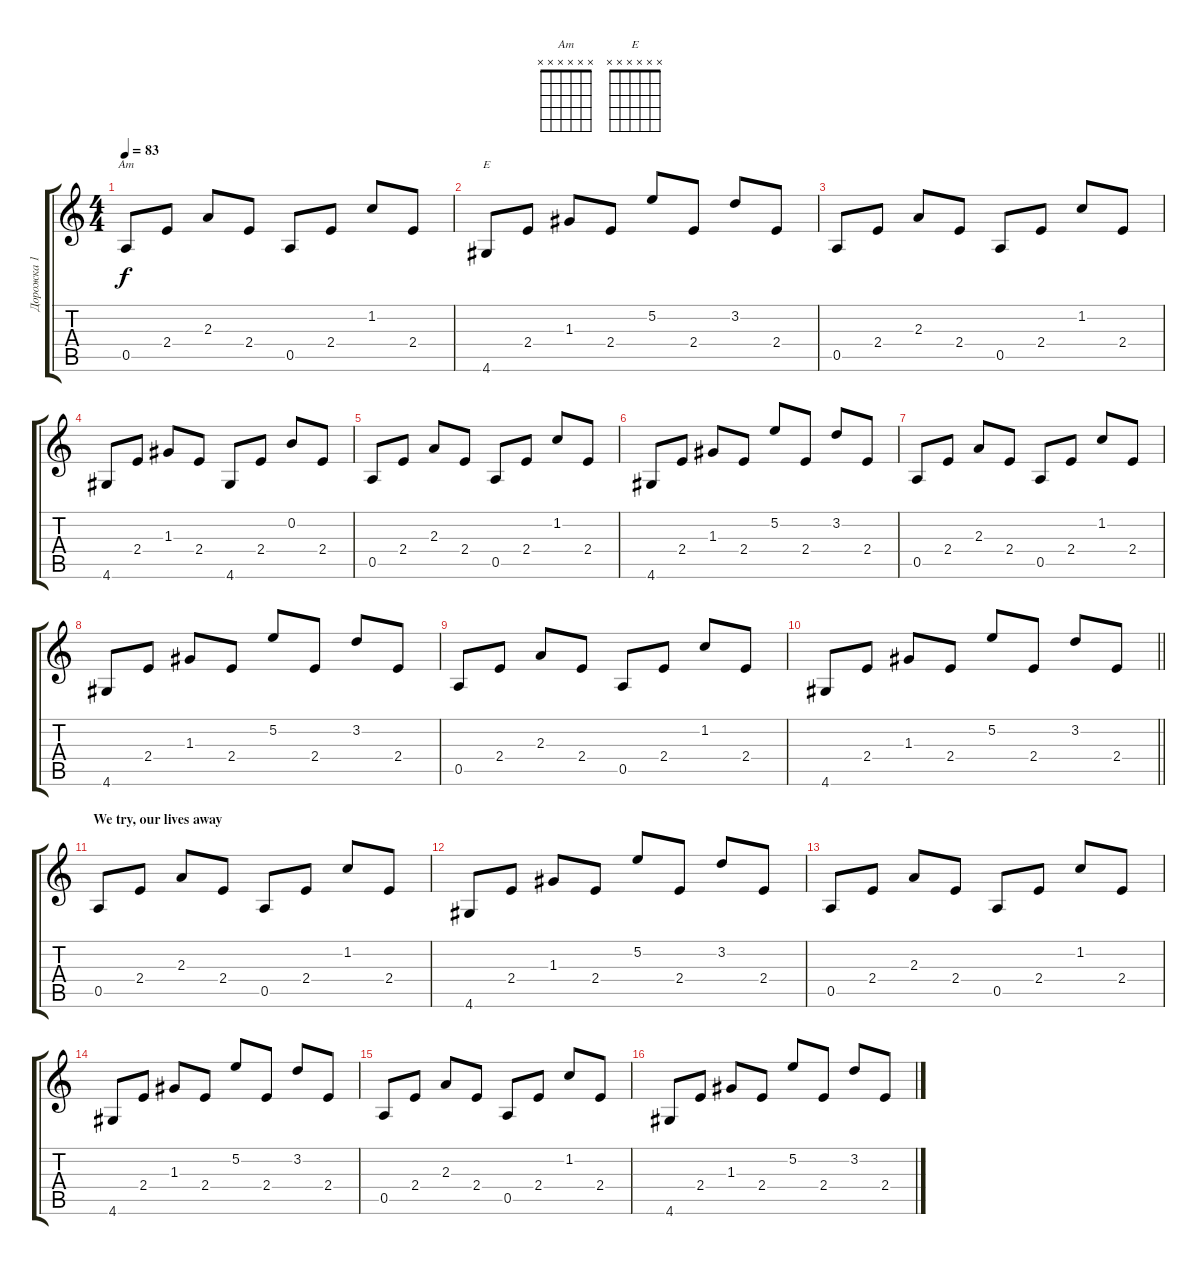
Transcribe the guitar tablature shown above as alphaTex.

\track ("Дорожка 1" "Дорожка 1") {instrument acousticguitarsteel}
\staff {score tabs}
\tuning (E4 B3 G3 D3 A2 E2) {hide}
\chord ("Am" x x x x x x)
\chord ("E" x x x x x x)
\ts (4 4)
\tempo 83
\clef g2
\ks c
0.5.8{ch "Am" dy f} 2.4.8 2.3.8 2.4.8 0.5.8 2.4.8 1.2.8 2.4.8 |
4.6.8{ch "E"} 2.4.8 1.3.8 2.4.8 5.2.8 2.4.8 3.2.8 2.4.8 |
0.5.8 2.4.8 2.3.8 2.4.8 0.5.8 2.4.8 1.2.8 2.4.8 |
4.6.8 2.4.8 1.3.8 2.4.8 4.6.8 2.4.8 0.2.8 2.4.8 |
0.5.8 2.4.8 2.3.8 2.4.8 0.5.8 2.4.8 1.2.8 2.4.8 |
4.6.8 2.4.8 1.3.8 2.4.8 5.2.8 2.4.8 3.2.8 2.4.8 |
0.5.8 2.4.8 2.3.8 2.4.8 0.5.8 2.4.8 1.2.8 2.4.8 |
4.6.8 2.4.8 1.3.8 2.4.8 5.2.8 2.4.8 3.2.8 2.4.8 |
0.5.8 2.4.8 2.3.8 2.4.8 0.5.8 2.4.8 1.2.8 2.4.8 |
\barLineRight lightlight
4.6.8 2.4.8 1.3.8 2.4.8 5.2.8 2.4.8 3.2.8 2.4.8 |
\section ("" "We try, our lives away")
0.5.8 2.4.8 2.3.8 2.4.8 0.5.8 2.4.8 1.2.8 2.4.8 |
4.6.8 2.4.8 1.3.8 2.4.8 5.2.8 2.4.8 3.2.8 2.4.8 |
0.5.8 2.4.8 2.3.8 2.4.8 0.5.8 2.4.8 1.2.8 2.4.8 |
4.6.8 2.4.8 1.3.8 2.4.8 5.2.8 2.4.8 3.2.8 2.4.8 |
0.5.8 2.4.8 2.3.8 2.4.8 0.5.8 2.4.8 1.2.8 2.4.8 |
4.6.8 2.4.8 1.3.8 2.4.8 5.2.8 2.4.8 3.2.8 2.4.8
